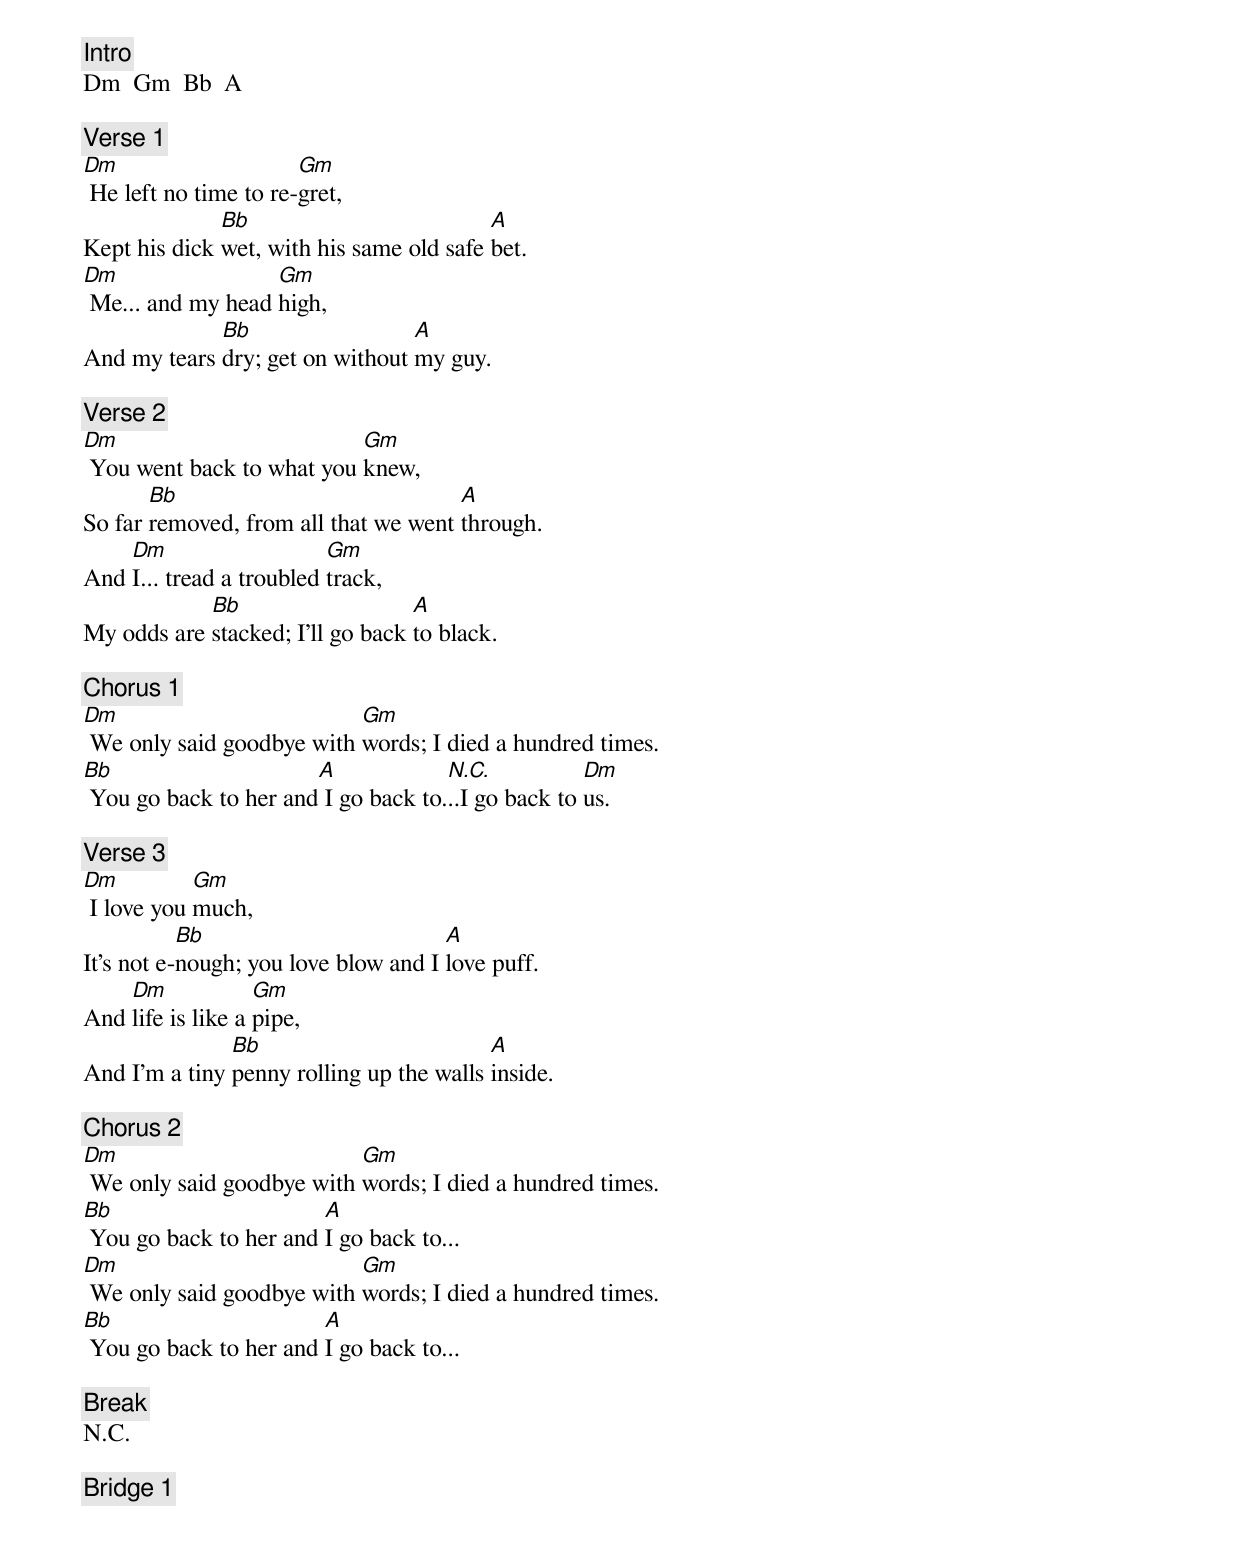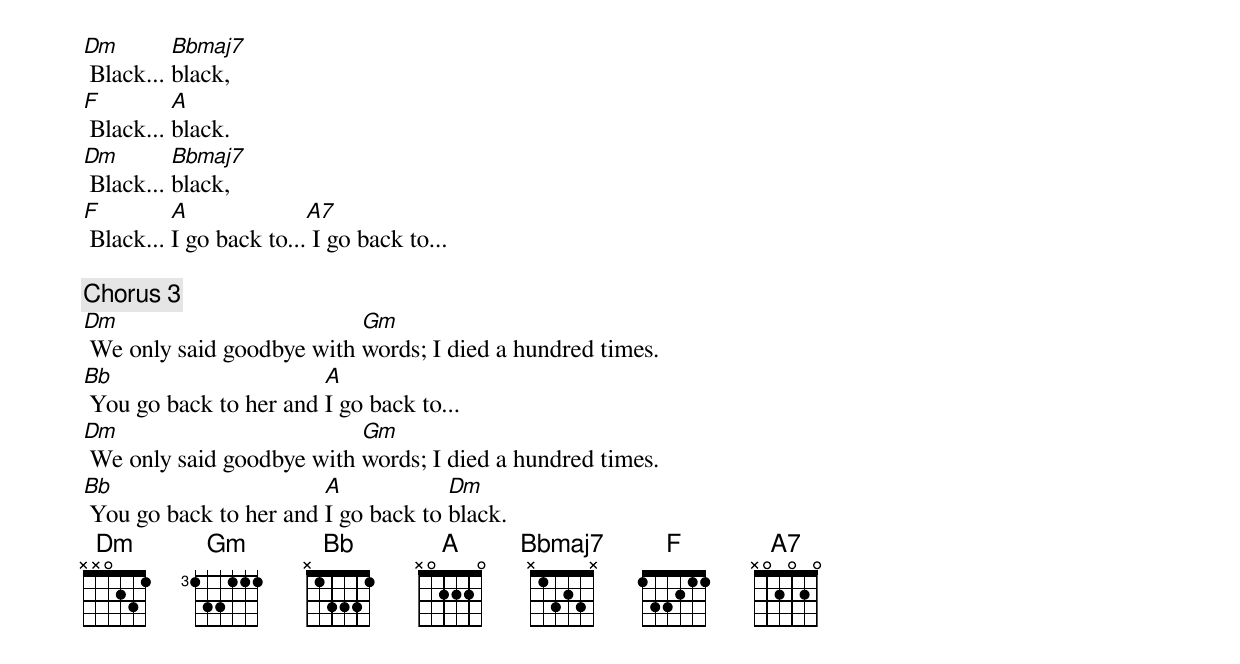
[Intro]
Dm  Gm  Bb  A

[Verse 1]
Dm                     Gm
 He left no time to re-gret,
              Bb                          A
Kept his dick wet, with his same old safe bet.
Dm                 Gm
 Me... and my head high,
             Bb                  A
And my tears dry; get on without my guy.

[Verse 2]
Dm                         Gm
 You went back to what you knew,
       Bb                             A
So far removed, from all that we went through.
    Dm                    Gm
And I... tread a troubled track,
            Bb                    A
My odds are stacked; I'll go back to black.

[Chorus 1]
Dm                         Gm
 We only said goodbye with words; I died a hundred times.
Bb                     A             N.C.           Dm
 You go back to her and I go back to...I go back to us.

[Verse 3]
Dm          Gm
 I love you much,
           Bb                         A
It's not e-nough; you love blow and I love puff.
    Dm             Gm
And life is like a pipe,
               Bb                         A
And I'm a tiny penny rolling up the walls inside.

[Chorus 2]
Dm                         Gm
 We only said goodbye with words; I died a hundred times.
Bb                      A
 You go back to her and I go back to...
Dm                         Gm
 We only said goodbye with words; I died a hundred times.
Bb                      A
 You go back to her and I go back to...

[Break]
N.C.

[Bridge 1]
Dm        Bbmaj7
 Black... black,
F         A
 Black... black.
Dm        Bbmaj7
 Black... black,
F         A              A7
 Black... I go back to... I go back to...

[Chorus 3]
Dm                         Gm
 We only said goodbye with words; I died a hundred times.
Bb                      A
 You go back to her and I go back to...
Dm                         Gm
 We only said goodbye with words; I died a hundred times.
Bb                      A            Dm
 You go back to her and I go back to black.
